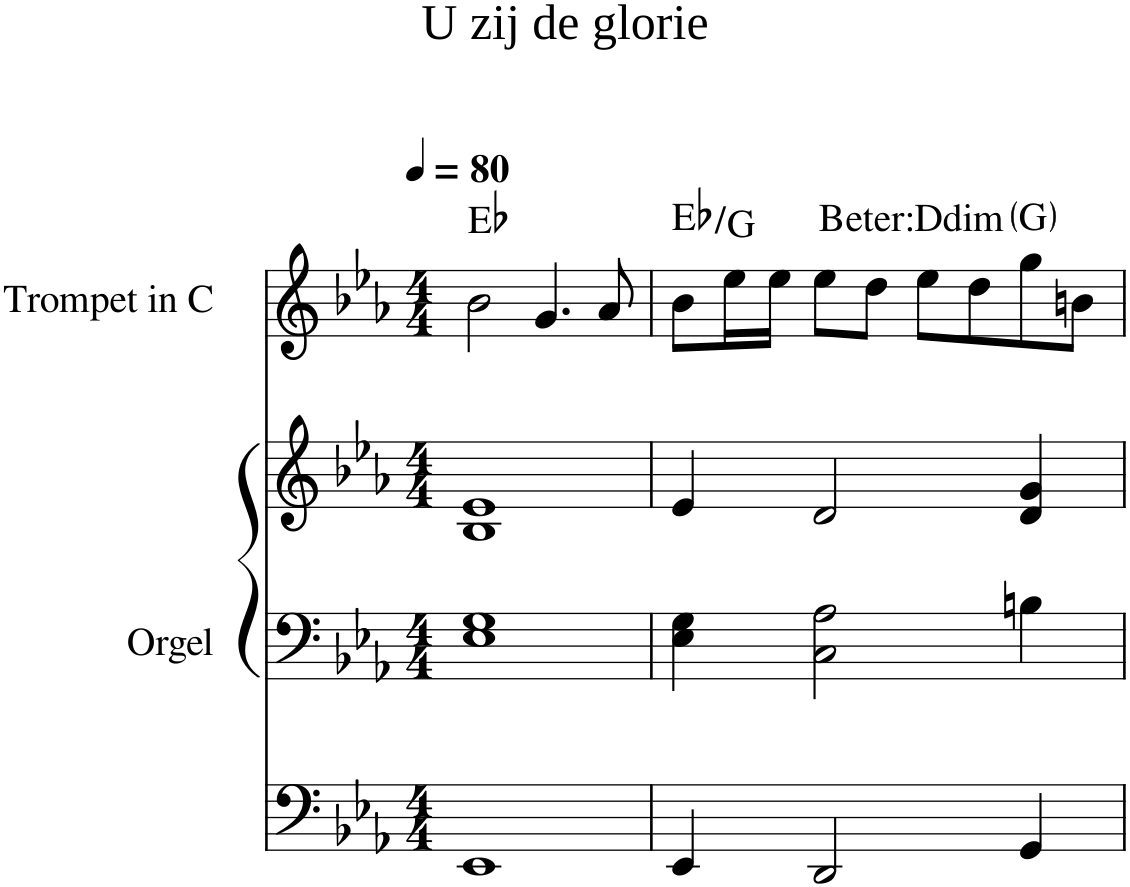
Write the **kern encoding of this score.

**kern	**kern	**kern	**kern	**harte
*part2	*part2	*part2	*part1	*part1
*staff4	*staff3	*staff2	*staff1	*
*I"Orgel	*	*	*I"Trompet in C	*
*I'Org.	*	*	*	*
*clefF4	*clefF4	*clefG2	*clefG2	*
*	*	*	*Trd1c2	*
*k[b-e-a-]	*k[b-e-a-]	*k[b-e-a-]	*k[b-e-a-]	*
*M4/4	*M4/4	*M4/4	*M4/4	*
*MM80	*MM80	*MM80	*MM80	*
=1	=1	=1	=1	=1
1EE-	1E- 1G	1B- 1e-	2b-\	Eb:maj
.	.	.	4.g/	.
.	.	.	8a-/	.
=2	=2	=2	=2	=2
4EE-/	4E-\ 4G\	4e-/	8b-\L	Eb:maj/3
.	.	.	16ee-\L	.
.	.	.	16ee-\JJ	.
!	!	!	!	!LO:H:kt=eter:Ddim
2DD/	2C\ 2A-\	2d/	8ee-\L	.
.	.	.	8dd\J	.
.	.	.	8ee-\L	.
.	.	.	8dd\	.
4GG/	4Bn\	4d/ 4g/	8gg\	G:maj
.	.	.	8bn\J	.
=	=	=	=	=
*-	*-	*-	*-	*-
